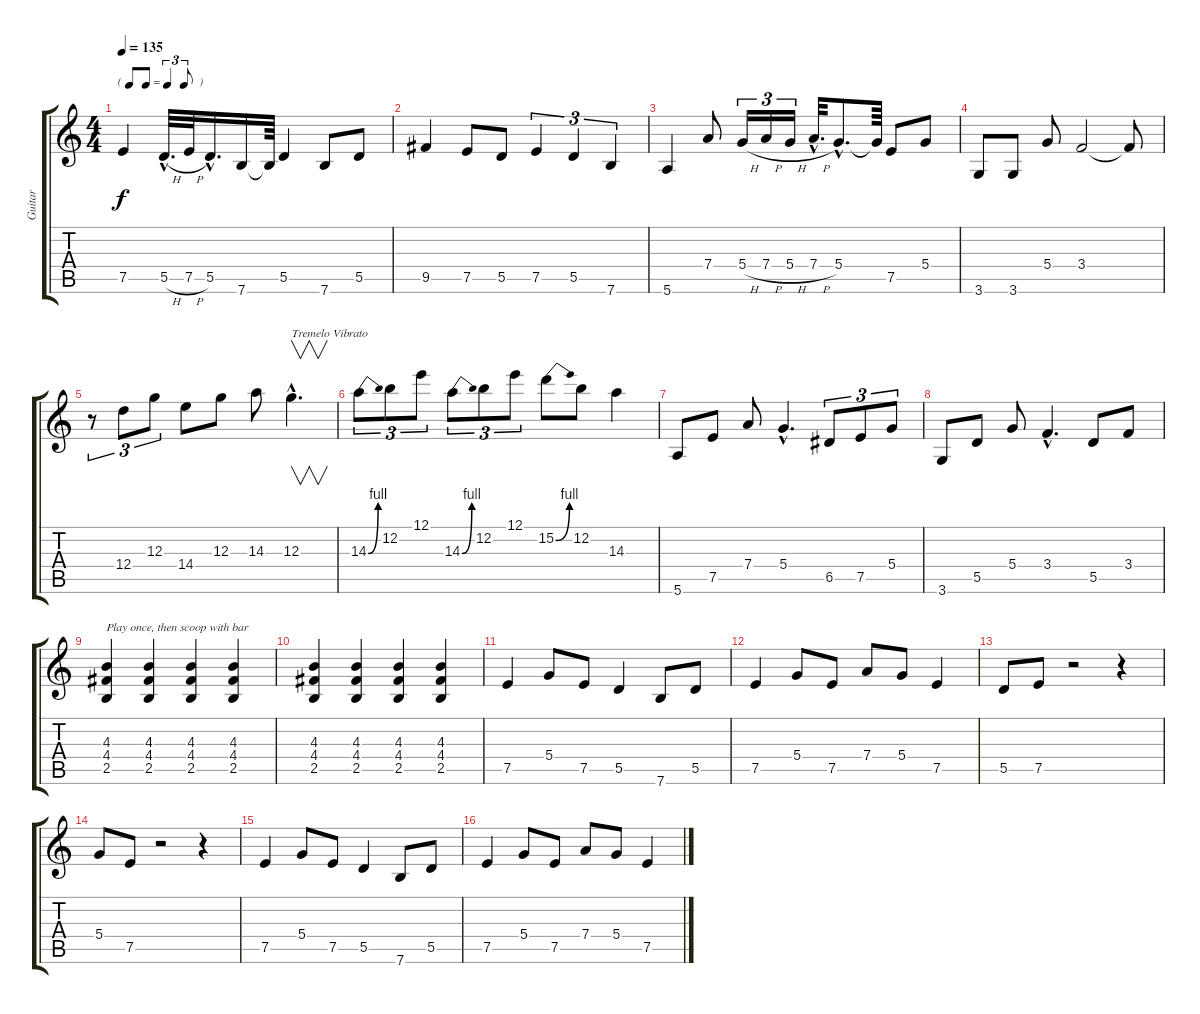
\track ("Guitar" "Guitar") {instrument overdrivenguitar}
\staff {score tabs}
\tuning (E4 B3 G3 D3 A2 E2) {hide}
\ts (4 4)
\tf triplet8th
\tempo 135
\clef g2
\ks c
7.5.4{dy f} 5.5{h hac}.32{d} 7.5{h}.32 5.5{hac}.16{d} 7.6.16 7.6{t}.64 5.5.4 7.6.8 5.5.8 |
9.5.4 7.5.8 5.5.8 7.5.4{tu (3 2)} 5.5.4{tu (3 2)} 7.6.4{tu (3 2)} |
5.6.4 7.4.8 5.4{h}.16{tu (3 2)} 7.4{h}.16{tu (3 2)} 5.4{h}.16{tu (3 2)} 7.4{h hac}.32{d} 5.4{hac}.8{d} 5.4{t}.64 7.5.8 5.4.8 |
3.6.8 3.6.8 5.4.8 3.4.2 3.4{t}.8 |
r.8{tu (3 2)} 12.4.8{tu (3 2)} 12.3.8{tu (3 2)} 14.4.8 12.3.8 14.3.8 12.3{hac}.4{v d txt "Tremelo Vibrato"} |
14.3{be (bend 0 0 60 4)}.8{tu (3 2)} 12.2.8{tu (3 2)} 12.1.8{tu (3 2)} 14.3{be (bend 0 0 60 4)}.8{tu (3 2)} 12.2.8{tu (3 2)} 12.1.8{tu (3 2)} 15.2{be (bend 0 0 60 4)}.8 12.2.8 14.3.4 |
5.6.8 7.5.8 7.4.8 5.4{hac}.4{d} 6.5.8{tu (3 2)} 7.5.8{tu (3 2)} 5.4.8{tu (3 2)} |
3.6.8 5.5.8 5.4.8 3.4{hac}.4{d} 5.5.8 3.4.8 |
(4.3 4.4 2.5).4{txt "Play once, then scoop with bar"} (4.3 4.4 2.5).4 (4.3 4.4 2.5).4 (4.3 4.4 2.5).4 |
(4.3 4.4 2.5).4 (4.3 4.4 2.5).4 (4.3 4.4 2.5).4 (4.3 4.4 2.5).4 |
7.5.4 5.4.8 7.5.8 5.5.4 7.6.8 5.5.8 |
7.5.4 5.4.8 7.5.8 7.4.8 5.4.8 7.5.4 |
5.5.8 7.5.8 r.2 r.4 |
5.4.8 7.5.8 r.2 r.4 |
7.5.4 5.4.8 7.5.8 5.5.4 7.6.8 5.5.8 |
7.5.4 5.4.8 7.5.8 7.4.8 5.4.8 7.5.4
